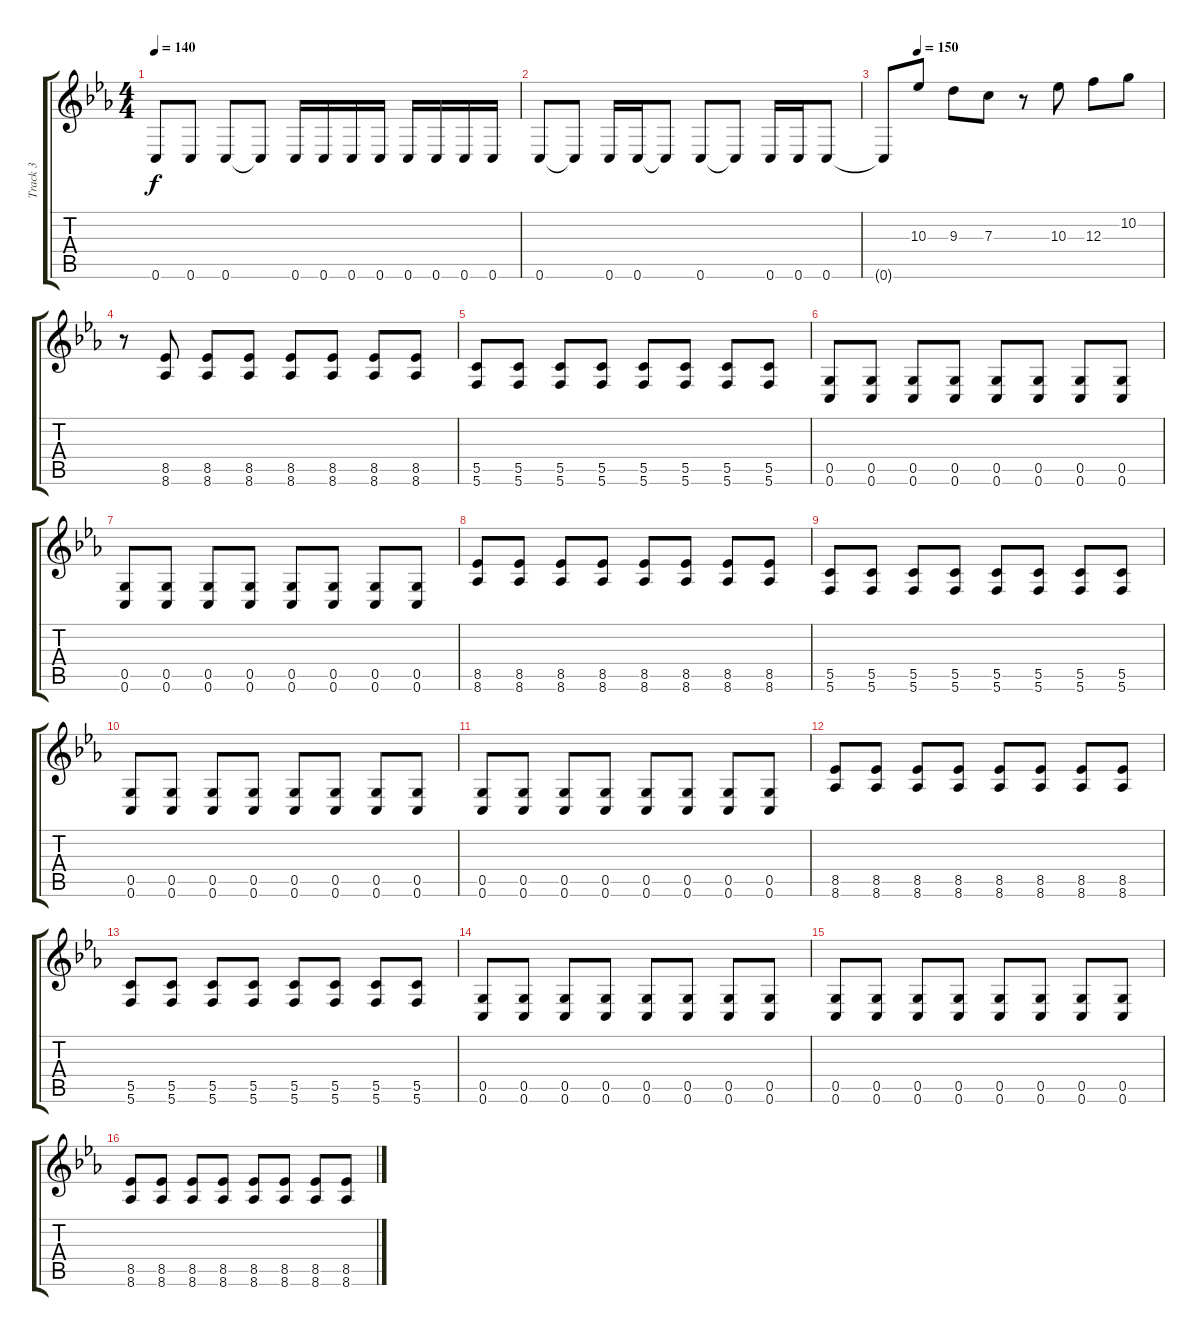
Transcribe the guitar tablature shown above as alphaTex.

\track ("Track 3" "Track 3") {instrument overdrivenguitar}
\staff {score tabs}
\tuning (D4 A3 F3 C3 G2 C2) {hide}
\ts (4 4)
\tempo 140
\clef g2
\ks cminor
0.6.8{dy f} 0.6.8 0.6.8 0.6{t}.8 0.6.16 0.6.16 0.6.16 0.6.16 0.6.16 0.6.16 0.6.16 0.6.16 |
0.6.8 0.6{t}.8 0.6.16 0.6.16 0.6{t}.8 0.6.8 0.6{t}.8 0.6.16 0.6.16 0.6.8 |
\tempo (150 0.125)
0.6{t}.8 10.3.8 9.3.8 7.3.8 r.8 10.3.8 12.3.8 10.2.8 |
r.8 (8.5 8.6).8 (8.5 8.6).8 (8.5 8.6).8 (8.5 8.6).8 (8.5 8.6).8 (8.5 8.6).8 (8.5 8.6).8 |
(5.5 5.6).8 (5.5 5.6).8 (5.5 5.6).8 (5.5 5.6).8 (5.5 5.6).8 (5.5 5.6).8 (5.5 5.6).8 (5.5 5.6).8 |
(0.5 0.6).8 (0.5 0.6).8 (0.5 0.6).8 (0.5 0.6).8 (0.5 0.6).8 (0.5 0.6).8 (0.5 0.6).8 (0.5 0.6).8 |
(0.5 0.6).8 (0.5 0.6).8 (0.5 0.6).8 (0.5 0.6).8 (0.5 0.6).8 (0.5 0.6).8 (0.5 0.6).8 (0.5 0.6).8 |
(8.5 8.6).8 (8.5 8.6).8 (8.5 8.6).8 (8.5 8.6).8 (8.5 8.6).8 (8.5 8.6).8 (8.5 8.6).8 (8.5 8.6).8 |
(5.5 5.6).8 (5.5 5.6).8 (5.5 5.6).8 (5.5 5.6).8 (5.5 5.6).8 (5.5 5.6).8 (5.5 5.6).8 (5.5 5.6).8 |
(0.5 0.6).8 (0.5 0.6).8 (0.5 0.6).8 (0.5 0.6).8 (0.5 0.6).8 (0.5 0.6).8 (0.5 0.6).8 (0.5 0.6).8 |
(0.5 0.6).8 (0.5 0.6).8 (0.5 0.6).8 (0.5 0.6).8 (0.5 0.6).8 (0.5 0.6).8 (0.5 0.6).8 (0.5 0.6).8 |
(8.5 8.6).8 (8.5 8.6).8 (8.5 8.6).8 (8.5 8.6).8 (8.5 8.6).8 (8.5 8.6).8 (8.5 8.6).8 (8.5 8.6).8 |
(5.5 5.6).8 (5.5 5.6).8 (5.5 5.6).8 (5.5 5.6).8 (5.5 5.6).8 (5.5 5.6).8 (5.5 5.6).8 (5.5 5.6).8 |
(0.5 0.6).8 (0.5 0.6).8 (0.5 0.6).8 (0.5 0.6).8 (0.5 0.6).8 (0.5 0.6).8 (0.5 0.6).8 (0.5 0.6).8 |
(0.5 0.6).8 (0.5 0.6).8 (0.5 0.6).8 (0.5 0.6).8 (0.5 0.6).8 (0.5 0.6).8 (0.5 0.6).8 (0.5 0.6).8 |
(8.5 8.6).8 (8.5 8.6).8 (8.5 8.6).8 (8.5 8.6).8 (8.5 8.6).8 (8.5 8.6).8 (8.5 8.6).8 (8.5 8.6).8
